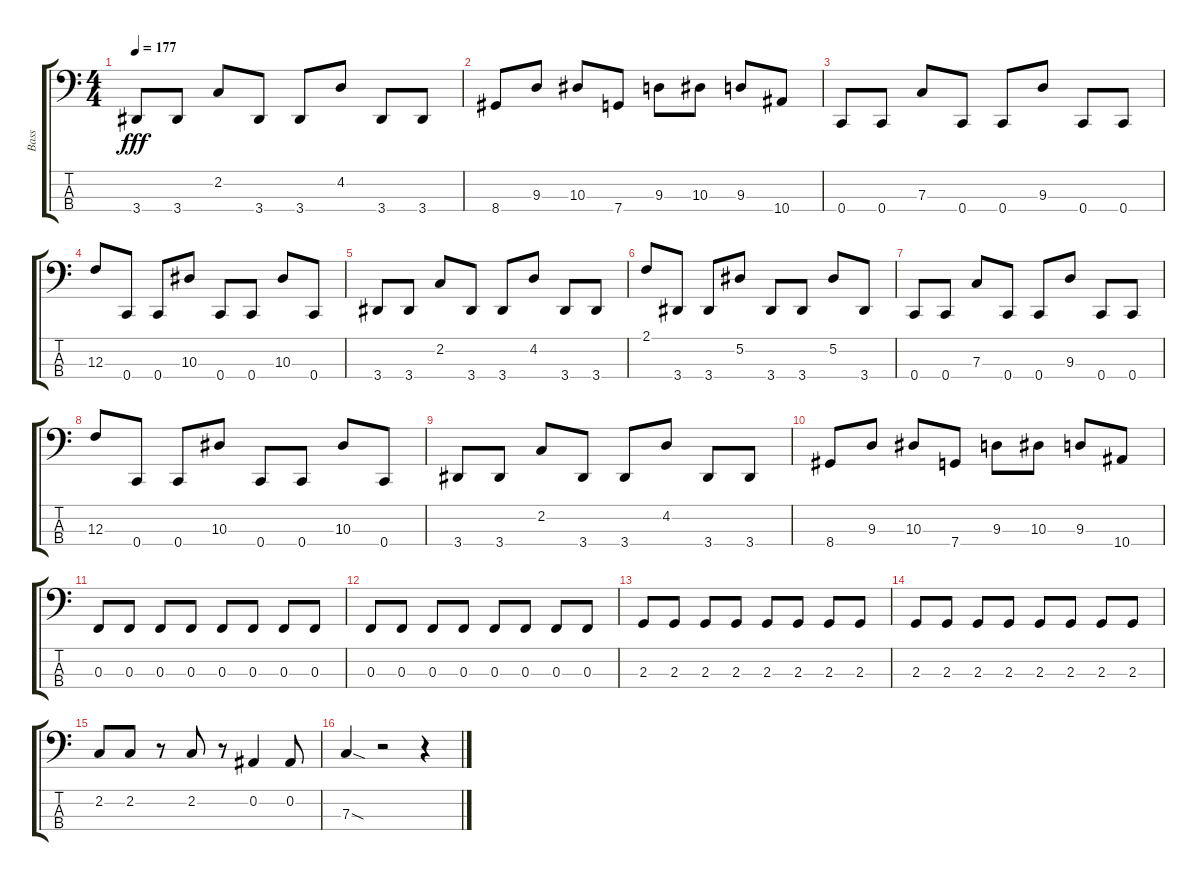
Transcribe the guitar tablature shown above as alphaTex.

\track ("Bass" "Bass") {instrument electricbassfinger}
\staff {score tabs}
\tuning (Eb2 Bb1 F1 C1) {hide}
\ts (4 4)
\tempo 177
\clef f4
\ks c
3.4.8{dy fff} 3.4.8 2.2.8 3.4.8 3.4.8 4.2.8 3.4.8 3.4.8 |
8.4.8 9.3.8 10.3.8 7.4.8 9.3.8 10.3.8 9.3.8 10.4.8 |
0.4.8 0.4.8 7.3.8 0.4.8 0.4.8 9.3.8 0.4.8 0.4.8 |
12.3.8 0.4.8 0.4.8 10.3.8 0.4.8 0.4.8 10.3.8 0.4.8 |
3.4.8 3.4.8 2.2.8 3.4.8 3.4.8 4.2.8 3.4.8 3.4.8 |
2.1.8 3.4.8 3.4.8 5.2.8 3.4.8 3.4.8 5.2.8 3.4.8 |
0.4.8 0.4.8 7.3.8 0.4.8 0.4.8 9.3.8 0.4.8 0.4.8 |
12.3.8 0.4.8 0.4.8 10.3.8 0.4.8 0.4.8 10.3.8 0.4.8 |
3.4.8 3.4.8 2.2.8 3.4.8 3.4.8 4.2.8 3.4.8 3.4.8 |
8.4.8 9.3.8 10.3.8 7.4.8 9.3.8 10.3.8 9.3.8 10.4.8 |
0.3.8 0.3.8 0.3.8 0.3.8 0.3.8 0.3.8 0.3.8 0.3.8 |
0.3.8 0.3.8 0.3.8 0.3.8 0.3.8 0.3.8 0.3.8 0.3.8 |
2.3.8 2.3.8 2.3.8 2.3.8 2.3.8 2.3.8 2.3.8 2.3.8 |
2.3.8 2.3.8 2.3.8 2.3.8 2.3.8 2.3.8 2.3.8 2.3.8 |
2.2.8 2.2.8 r.8 2.2.8 r.8 0.2.4 0.2.8 |
7.3{sod}.4 r.2 r.4
